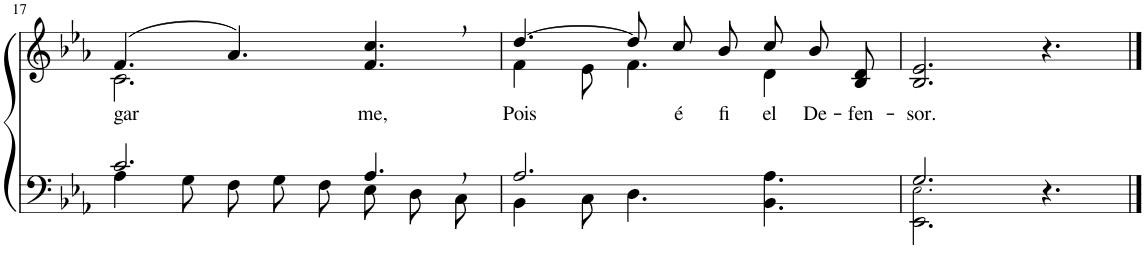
**kern	**kern	**text
*part2	*part1	*part1
*staff2	*staff1	*staff1
*I"Parte III e IV	*I"Parte I e II	*
!!LO:PB:g=z
*clefF4	*clefG2	*
*k[b-e-a-]	*k[b-e-a-]	*
*M9/8	*M9/8	*
=17	=17	=17
*^	*^	*
!	!	!	!	!LO:LY:b
2.c/	4A-\	(4.f/	2.c\	gar-
.	8G\	.	.	.
.	8F\L	4.a-/)	.	.
.	8G\	.	.	.
.	8F\J	.	.	.
!	!	!	!	!LO:LY:b
4.A-,/	8E-\L	4.f/, 4.cc/,	4.ryy	-me,
.	8D\	.	.	.
.	8C\J	.	.	.
=18	=18	=18	=18	=18
!	!	!	!	!LO:LY:b
2.A-/	4BB-\	[4.dd/	4f\	Pois
.	8C\	.	8e-\	.
.	4.D\	8dd/L]	4.f\	.
!	!	!	!	!LO:LY:b
.	.	8cc/	.	é
!	!	!	!	!LO:LY:b
.	.	8b-/J	.	fi-
!	!	!	!	!LO:LY:b
4.ryy	4.BB-\ 4.A-\	8cc/L	4d\	-el
!	!	!	!	!LO:LY:b
.	.	8b-/	.	De-
!	!	!	!	!LO:LY:b
.	.	8B-/ 8d/J	8ryy	-fen-
=19	=19	=19	=19	=19
!	!	!	!	!LO:LY:b
*	*	*v	*v	*
2.G/	2.EE-\ 2.E-!\	2.B-/ 2.e-/	-sor.
4.r	4.ryy	4.r	.
*v	*v	*	*
==	==	==
*-	*-	*-
